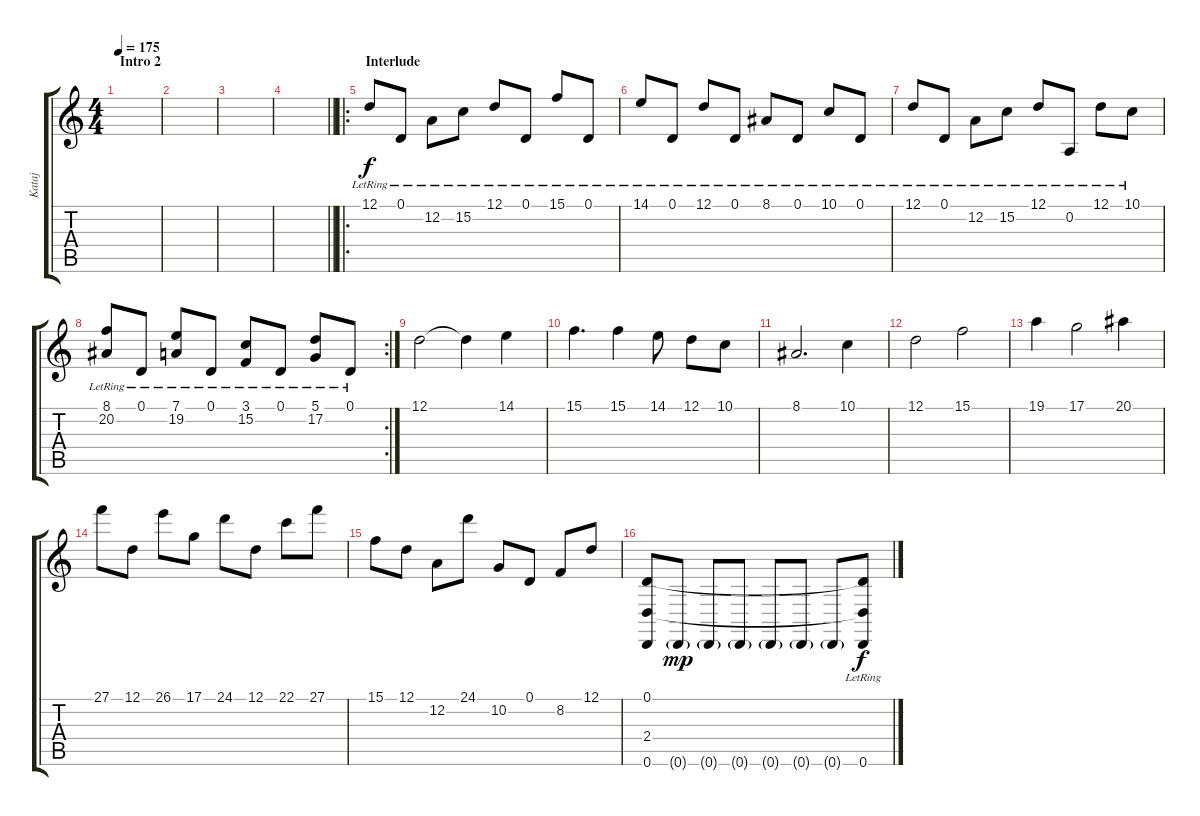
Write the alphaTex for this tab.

\track ("Kataj" "Kataj") {instrument brightacousticpiano}
\staff {score tabs}
\tuning (D4 A3 F3 C3 G2 D2) {hide}
\ts (4 4)
\section ("" "Intro 2")
\tempo 175
\clef g2
\ks c
|
|
|
\barLineRight lightlight
|
\ro
\section ("" " Interlude")
12.1{lr}.8 0.1{lr}.8 12.2{lr}.8 15.2{lr}.8 12.1{lr}.8 0.1{lr}.8 15.1{lr}.8 0.1{lr}.8 |
14.1{lr}.8 0.1{lr}.8 12.1{lr}.8 0.1{lr}.8 8.1{lr}.8 0.1{lr}.8 10.1{lr}.8 0.1{lr}.8 |
12.1{lr}.8 0.1{lr}.8 12.2{lr}.8 15.2{lr}.8 12.1{lr}.8 0.2{lr}.8 12.1{lr}.8 10.1{lr}.8 |
\rc 2
(8.1{lr} 20.2{lr}).8 0.1{lr}.8 (7.1{lr} 19.2{lr}).8 0.1{lr}.8 (3.1{lr} 15.2{lr}).8 0.1{lr}.8 (5.1{lr} 17.2{lr}).8 0.1{lr}.8 |
12.1.2 12.1{t}.4 14.1.4 |
15.1.4{d} 15.1.4 14.1.8 12.1.8 10.1.8 |
8.1.2{d} 10.1.4 |
12.1.2 15.1.2 |
19.1.4 17.1.2 20.1.4 |
27.1.8 12.1.8 26.1.8 17.1.8 24.1.8 12.1.8 22.1.8 27.1.8 |
15.1.8 12.1.8 12.2.8 24.1.8 10.2.8 0.1.8 8.2.8 12.1.8 |
(0.1 2.4 0.6).8 0.6{g}.8{dy mp} 0.6{g}.8 0.6{g}.8 0.6{g}.8 0.6{g}.8 0.6{g}.8 (0.1{t} 2.4{t} 0.6{lr}).8{dy f}
